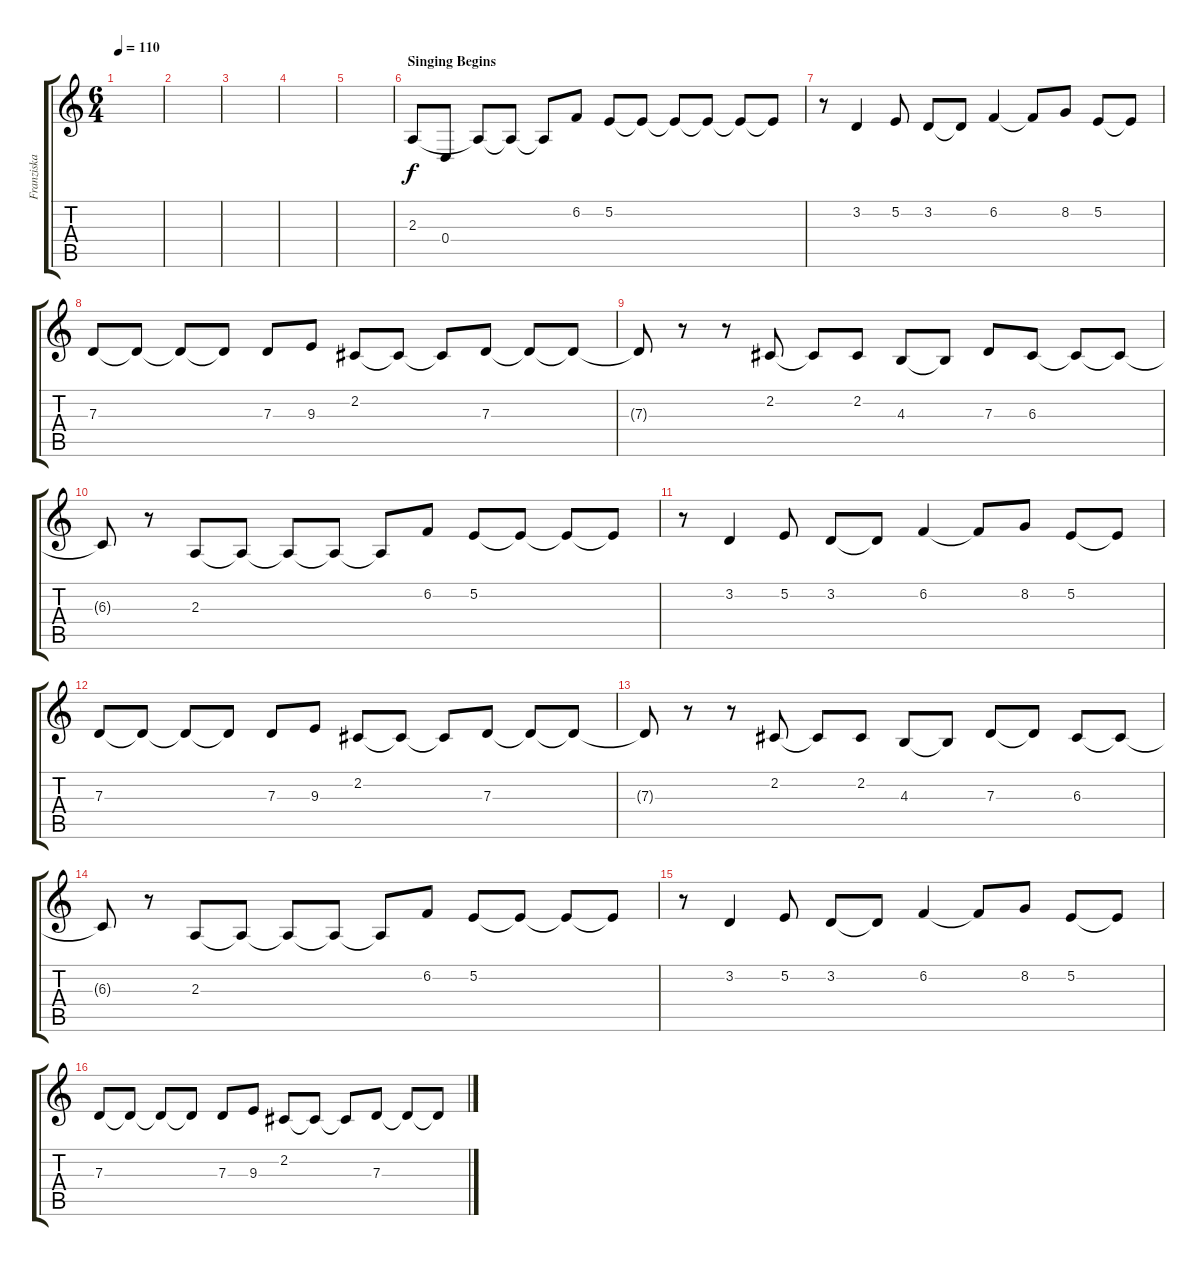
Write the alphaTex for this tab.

\track ("Franziska" "Franziska") {instrument lead2sawtooth}
\staff {score tabs}
\tuning (E4 B3 G3 D3 A2 E2) {hide}
\ts (6 4)
\tempo 110
\clef g2
\ks c
|
|
|
|
|
\section ("" "Singing Begins")
2.3.8 0.4.8 2.3{t}.8 2.3{t}.8 2.3{t}.8 6.2.8 5.2.8 5.2{t}.8 5.2{t}.8 5.2{t}.8 5.2{t}.8 5.2{t}.8 |
r.8 3.2.4 5.2.8 3.2.8 3.2{t}.8 6.2.4 6.2{t}.8 8.2.8 5.2.8 5.2{t}.8 |
7.3.8 7.3{t}.8 7.3{t}.8 7.3{t}.8 7.3.8 9.3.8 2.2.8 2.2{t}.8 2.2{t}.8 7.3.8 7.3{t}.8 7.3{t}.8 |
7.3{t}.8 r.8 r.8 2.2.8 2.2{t}.8 2.2.8 4.3.8 4.3{t}.8 7.3.8 6.3.8 6.3{t}.8 6.3{t}.8 |
6.3{t}.8 r.8 2.3.8 2.3{t}.8 2.3{t}.8 2.3{t}.8 2.3{t}.8 6.2.8 5.2.8 5.2{t}.8 5.2{t}.8 5.2{t}.8 |
r.8 3.2.4 5.2.8 3.2.8 3.2{t}.8 6.2.4 6.2{t}.8 8.2.8 5.2.8 5.2{t}.8 |
7.3.8 7.3{t}.8 7.3{t}.8 7.3{t}.8 7.3.8 9.3.8 2.2.8 2.2{t}.8 2.2{t}.8 7.3.8 7.3{t}.8 7.3{t}.8 |
7.3{t}.8 r.8 r.8 2.2.8 2.2{t}.8 2.2.8 4.3.8 4.3{t}.8 7.3.8 7.3{t}.8 6.3.8 6.3{t}.8 |
6.3{t}.8 r.8 2.3.8 2.3{t}.8 2.3{t}.8 2.3{t}.8 2.3{t}.8 6.2.8 5.2.8 5.2{t}.8 5.2{t}.8 5.2{t}.8 |
r.8 3.2.4 5.2.8 3.2.8 3.2{t}.8 6.2.4 6.2{t}.8 8.2.8 5.2.8 5.2{t}.8 |
7.3.8 7.3{t}.8 7.3{t}.8 7.3{t}.8 7.3.8 9.3.8 2.2.8 2.2{t}.8 2.2{t}.8 7.3.8 7.3{t}.8 7.3{t}.8
